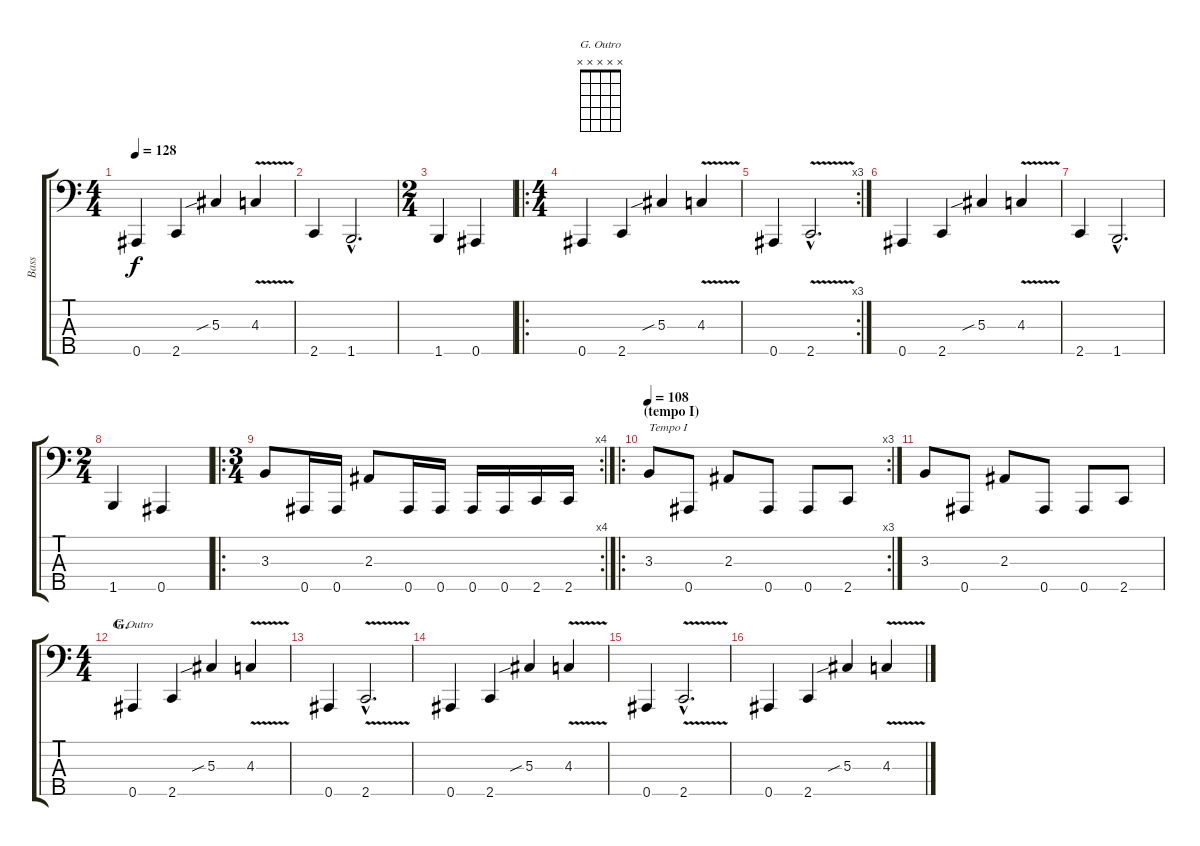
\track ("Bass " "Bass ") {instrument electricbassfinger}
\staff {score tabs}
\tuning (Gb2 Db2 Ab1 Eb1 Bb0) {hide}
\chord ("G. Outro" x x x x x)
\ts (4 4)
\tempo 128
\clef f4
\ks c
0.5.4{dy f} 2.5.4 5.3{sib}.4 4.3{v}.4 |
2.5.4 1.5{hac}.2{d} |
\ts (2 4)
1.5.4 0.5.4 |
\ro
\ts (4 4)
0.5.4 2.5.4 5.3{sib}.4 4.3{v}.4 |
\rc 3
0.5.4 2.5{v hac}.2{d} |
0.5.4 2.5.4 5.3{sib}.4 4.3{v}.4 |
2.5.4 1.5{hac}.2{d} |
\ts (2 4)
1.5.4 0.5.4 |
\ro
\rc 4
\ts (3 4)
3.3.8 0.5.16 0.5.16 2.3.8 0.5.16 0.5.16 0.5.16 0.5.16 2.5.16 2.5.16 |
\ro
\rc 3
\section ("" "(tempo I)")
\tempo 108
3.3.8{txt "Tempo I"} 0.5.8 2.3.8 0.5.8 0.5.8 2.5.8 |
3.3.8 0.5.8 2.3.8 0.5.8 0.5.8 2.5.8 |
\ts (4 4)
\section ("" "G.")
0.5.4{ch "G. Outro"} 2.5.4 5.3{sib}.4 4.3{v}.4 |
0.5.4 2.5{v hac}.2{d} |
0.5.4 2.5.4 5.3{sib}.4 4.3{v}.4 |
0.5.4 2.5{v hac}.2{d} |
0.5.4 2.5.4 5.3{sib}.4 4.3{v}.4
